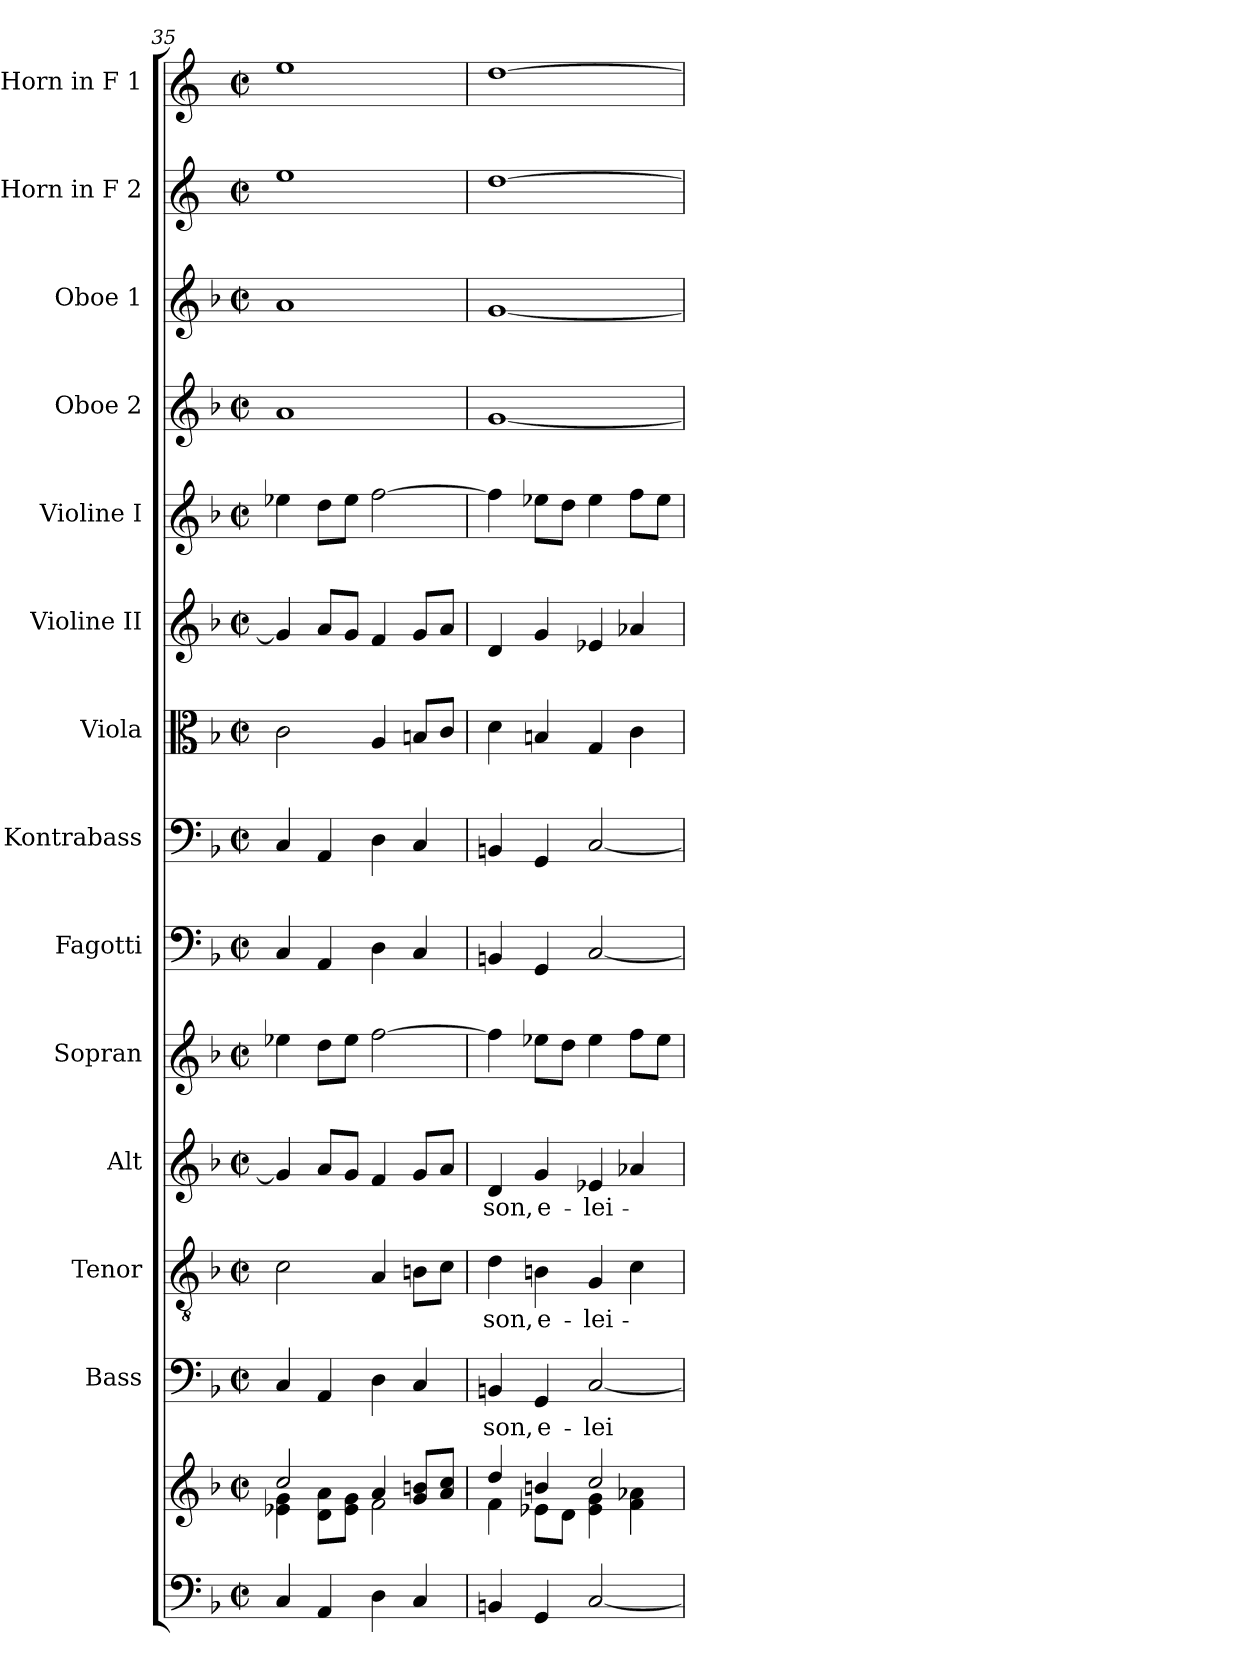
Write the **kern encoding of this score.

**kern	**kern	**kern	**text	**kern	**text	**kern	**text	**kern	**kern	**kern	**kern	**kern	**kern	**kern	**kern	**kern	**kern
*part14	*part14	*part13	*part13	*part12	*part12	*part11	*part11	*part10	*part9	*part8	*part7	*part6	*part5	*part4	*part3	*part2	*part1
*staff15	*staff14	*staff13	*staff13	*staff12	*staff12	*staff11	*staff11	*staff10	*staff9	*staff8	*staff7	*staff6	*staff5	*staff4	*staff3	*staff2	*staff1
*	*	*I"Bass	*	*I"Tenor	*	*I"Alt	*	*I"Sopran	*I"Fagotti	*I"Kontrabass	*I"Viola	*I"Violine II	*I"Violine I	*I"Oboe 2	*I"Oboe 1	*I"Horn in F 2	*I"Horn in F 1
*	*	*I'B.	*	*I'T.	*	*I'A.	*	*I'S.	*I'Fg.	*I'Kb.	*I'Vla.	*I'Vl. II	*I'Vl. I	*I'Ob. 2	*I'Ob. 1	*	*
*clefF4	*clefG2	*clefF4	*	*clefGv2	*	*clefG2	*	*clefG2	*clefF4	*clefF4	*clefC3	*clefG2	*clefG2	*clefG2	*clefG2	*clefG2	*clefG2
*	*	*	*	*	*	*	*	*	*	*ITrd7c12	*	*	*	*	*	*ITrd4c7	*ITrd4c7
*k[b-]	*k[b-]	*k[b-]	*	*k[b-]	*	*k[b-]	*	*k[b-]	*k[b-]	*k[b-]	*k[b-]	*k[b-]	*k[b-]	*k[b-]	*k[b-]	*k[b-]	*k[b-]
*F:	*F:	*F:	*	*F:	*	*F:	*	*F:	*F:	*F:	*F:	*F:	*F:	*F:	*F:	*F:	*F:
*M2/2	*M2/2	*M2/2	*	*M2/2	*	*M2/2	*	*M2/2	*M2/2	*M2/2	*M2/2	*M2/2	*M2/2	*M2/2	*M2/2	*M2/2	*M2/2
*met(c|)	*met(c|)	*met(c|)	*	*met(c|)	*	*met(c|)	*	*met(c|)	*met(c|)	*met(c|)	*met(c|)	*met(c|)	*met(c|)	*met(c|)	*met(c|)	*met(c|)	*met(c|)
=35	=35	=35	=35	=35	=35	=35	=35	=35	=35	=35	=35	=35	=35	=35	=35	=35	=35
*	*^	*	*	*	*	*	*	*	*	*	*	*	*	*	*	*	*
4C/	2cc/	4e-X\ 4g\	4C/	.	2c\	.	4g/]	.	4ee-X\	4C/	4CC/	2c\	4g/]	4ee-X\	1a	1a	1a	1a
4AA/	.	8d\ 8a\L	4AA/	.	.	.	8a/L	.	8dd\L	4AA/	4AAA/	.	8a/L	8dd\L	.	.	.	.
.	.	8e-\ 8g\J	.	.	.	.	8g/J	.	8ee-\J	.	.	.	8g/J	8ee-\J	.	.	.	.
4D\	4a/	2f\	4D\	.	4A/	.	4f/	.	[2ff\	4D\	4DD\	4A/	4f/	[2ff\	.	.	.	.
4C/	8g/ 8bn/L	.	4C/	.	8Bn\L	.	8g/L	.	.	4C/	4CC/	8Bn/L	8g/L	.	.	.	.	.
.	8a/ 8cc/J	.	.	.	8c\J	.	8a/J	.	.	.	.	8c/J	8a/J	.	.	.	.	.
=36	=36	=36	=36	=36	=36	=36	=36	=36	=36	=36	=36	=36	=36	=36	=36	=36	=36	=36
!	!	!	!	!LO:LY:b	!	!LO:LY:b	!	!LO:LY:b	!	!	!	!	!	!	!	!	!	!
4BBn/	4dd/	4f\	4BBn/	-son,	4d\	-son,	4d/	-son,	4ff\]	4BBn/	4BBBn/	4d\	4d/	4ff\]	[1g	[1g	[1g	[1g
!	!	!	!	!LO:LY:b	!	!LO:LY:b	!	!LO:LY:b	!	!	!	!	!	!	!	!	!	!
4GG/	4bn/	8e-X\L	4GG/	e-	4Bn\	e-	4g/	e-	8ee-X\L	4GG/	4GGG/	4Bn/	4g/	8ee-X\L	.	.	.	.
.	.	8d\J	.	.	.	.	.	.	8dd\J	.	.	.	.	8dd\J	.	.	.	.
!	!	!	!	!LO:LY:b	!	!LO:LY:b	!	!LO:LY:b	!	!	!	!	!	!	!	!	!	!
[2C/	2cc/	4e-\ 4g\	[2C/	-lei-	4G/	-lei-	4e-X/	-lei-	4ee-\	[2C/	[2CC/	4G/	4e-X/	4ee-\	.	.	.	.
.	.	4f\ 4a-X\	.	.	4c\	.	4a-X/	.	8ff\L	.	.	4c\	4a-X/	8ff\L	.	.	.	.
.	.	.	.	.	.	.	.	.	8ee-\J	.	.	.	.	8ee-\J	.	.	.	.
*	*v	*v	*	*	*	*	*	*	*	*	*	*	*	*	*	*	*	*
=	=	=	=	=	=	=	=	=	=	=	=	=	=	=	=	=	=
*-	*-	*-	*-	*-	*-	*-	*-	*-	*-	*-	*-	*-	*-	*-	*-	*-	*-
